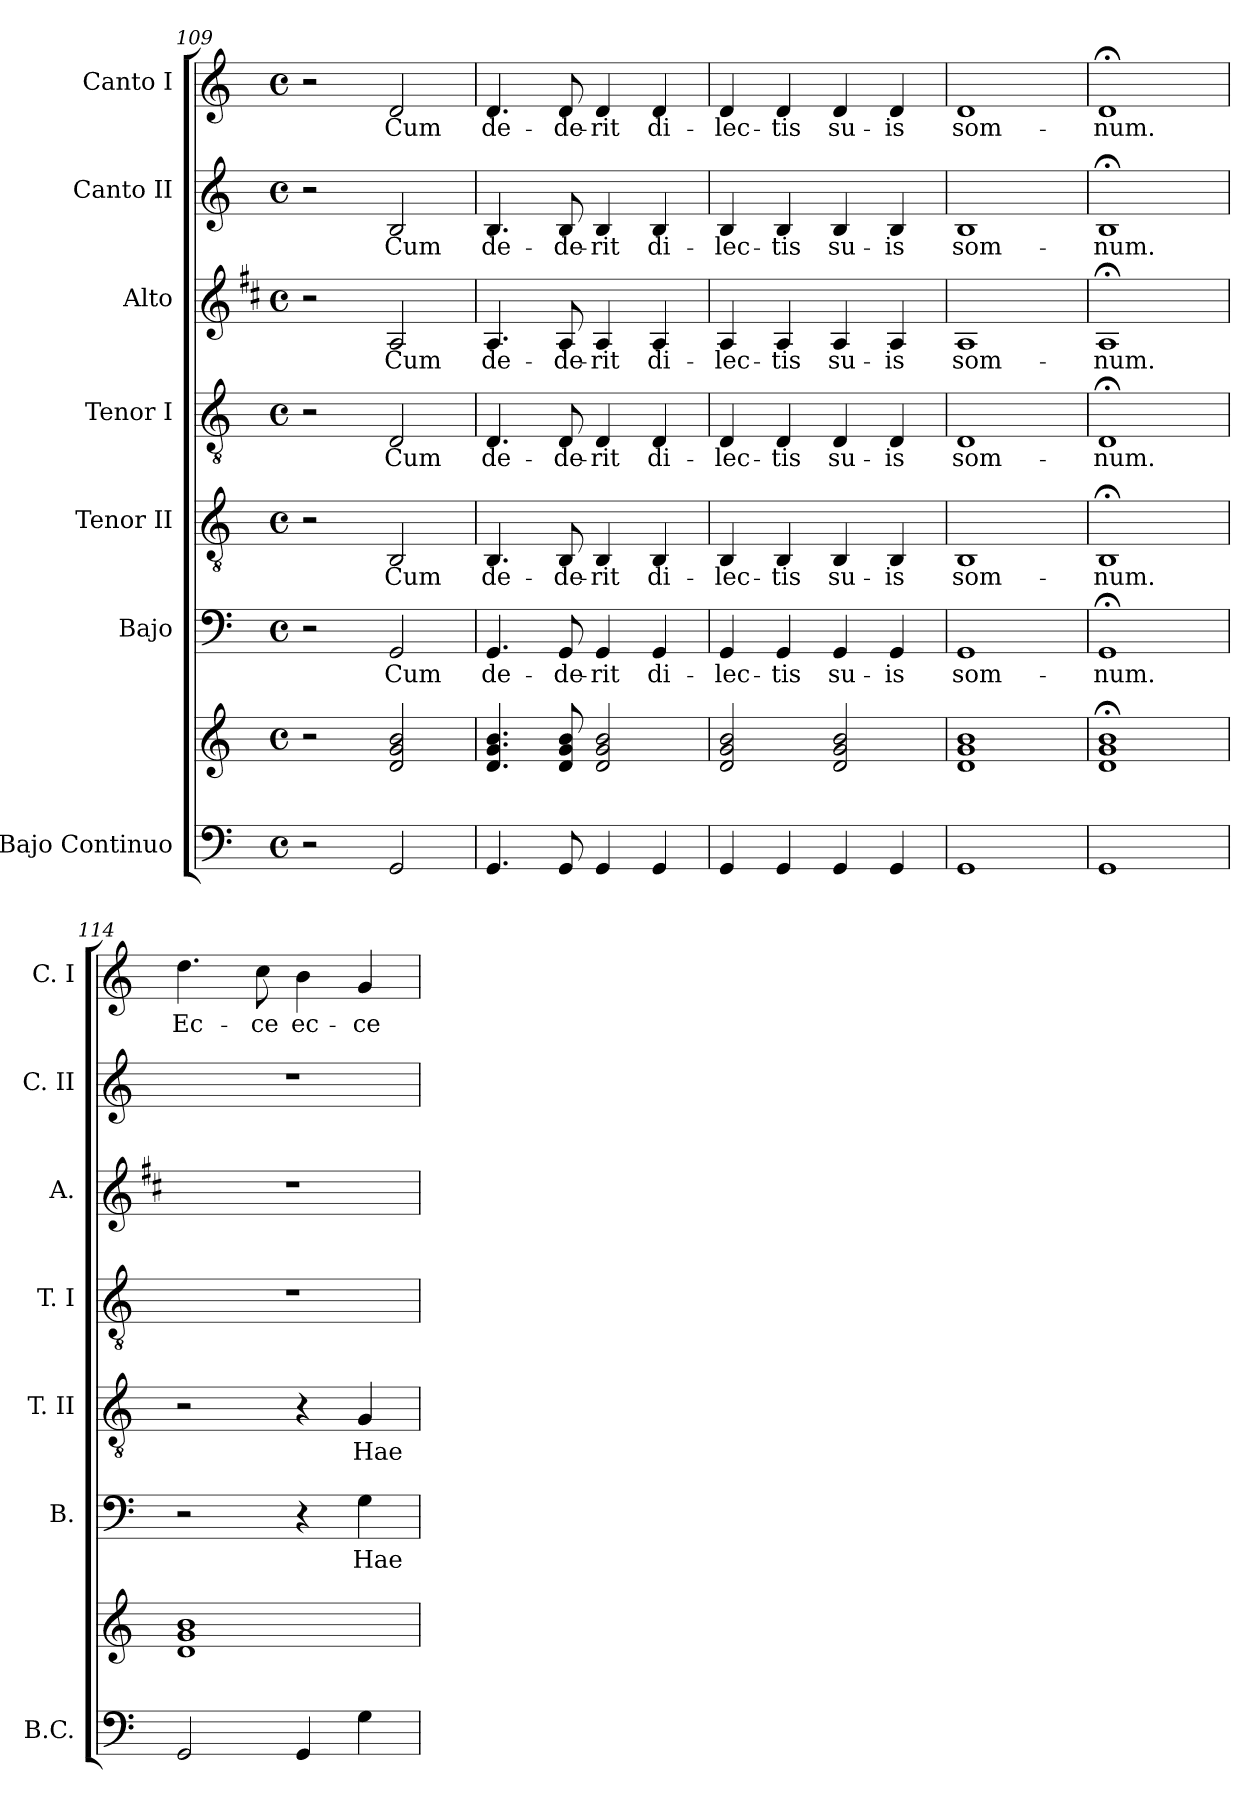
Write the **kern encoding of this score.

**kern	**kern	**kern	**text	**kern	**text	**kern	**text	**kern	**text	**kern	**text	**kern	**text
*part7	*part7	*part6	*part6	*part5	*part5	*part4	*part4	*part3	*part3	*part2	*part2	*part1	*part1
*staff8	*staff7	*staff6	*staff6	*staff5	*staff5	*staff4	*staff4	*staff3	*staff3	*staff2	*staff2	*staff1	*staff1
*I"Bajo Continuo	*	*I"Bajo	*	*I"Tenor II	*	*I"Tenor I	*	*I"Alto	*	*I"Canto II	*	*I"Canto I	*
*I'B.C.	*	*I'B.	*	*I'T. II	*	*I'T. I	*	*I'A.	*	*I'C. II	*	*I'C. I	*
*clefF4	*clefG2	*clefF4	*	*clefGv2	*	*clefGv2	*	*clefG2	*	*clefG2	*	*clefG2	*
*	*	*	*	*ITrd7c12	*	*ITrd7c12	*	*ITrd1c2	*	*	*	*	*
*k[]	*k[]	*k[]	*	*k[]	*	*k[]	*	*k[]	*	*k[]	*	*k[]	*
*M4/4	*M4/4	*M4/4	*	*M4/4	*	*M4/4	*	*M4/4	*	*M4/4	*	*M4/4	*
*met(c)	*met(c)	*met(c)	*	*met(c)	*	*met(c)	*	*met(c)	*	*met(c)	*	*met(c)	*
=109	=109	=109	=109	=109	=109	=109	=109	=109	=109	=109	=109	=109	=109
2r	2r	2r	.	2r	.	2r	.	2r	.	2r	.	2r	.
2GG/	2d/ 2g/ 2b/	2GG/	Cum	2BBB/	Cum	2DD/	Cum	2G/	Cum	2B/	Cum	2d/	Cum
=110	=110	=110	=110	=110	=110	=110	=110	=110	=110	=110	=110	=110	=110
4.GG/	4.d/ 4.g/ 4.b/	4.GG/	de-	4.BBB/	de-	4.DD/	de-	4.G/	de-	4.B/	de-	4.d/	de-
8GG/	8d/ 8g/ 8b/	8GG/	-de-	8BBB/	-de-	8DD/	-de-	8G/	-de-	8B/	-de-	8d/	-de-
4GG/	2d/ 2g/ 2b/	4GG/	-rit	4BBB/	-rit	4DD/	-rit	4G/	-rit	4B/	-rit	4d/	-rit
4GG/	.	4GG/	di-	4BBB/	di-	4DD/	di-	4G/	di-	4B/	di-	4d/	di-
!!LO:PB:g=z
=111	=111	=111	=111	=111	=111	=111	=111	=111	=111	=111	=111	=111	=111
4GG/	2d/ 2g/ 2b/	4GG/	-lec-	4BBB/	-lec-	4DD/	-lec-	4G/	-lec-	4B/	-lec-	4d/	-lec-
4GG/	.	4GG/	-tis	4BBB/	-tis	4DD/	-tis	4G/	-tis	4B/	-tis	4d/	-tis
4GG/	2d/ 2g/ 2b/	4GG/	su-	4BBB/	su-	4DD/	su-	4G/	su-	4B/	su-	4d/	su-
4GG/	.	4GG/	-is	4BBB/	-is	4DD/	-is	4G/	-is	4B/	-is	4d/	-is
=112	=112	=112	=112	=112	=112	=112	=112	=112	=112	=112	=112	=112	=112
1GG	1d 1g 1b	1GG	som-	1BBB	som-	1DD	som-	1G	som-	1B	som-	1d	som-
=113	=113	=113	=113	=113	=113	=113	=113	=113	=113	=113	=113	=113	=113
1GG	1d;< 1g;< 1b;<	1GG;<	-num.	1BBB;<	-num.	1DD;<	-num.	1G;<	-num.	1B;<	-num.	1d;<	-num.
=114	=114	=114	=114	=114	=114	=114	=114	=114	=114	=114	=114	=114	=114
2GG/	1d 1g 1b	2r	.	2r	.	1r	.	1r	.	1r	.	4.dd\	Ec-
.	.	.	.	.	.	.	.	.	.	.	.	8cc\	-ce
4GG/	.	4r	.	4r	.	.	.	.	.	.	.	4b\	ec-
4G\	.	4G\	Hae-	4GG/	Hae-	.	.	.	.	.	.	4g/	-ce
=	=	=	=	=	=	=	=	=	=	=	=	=	=
*-	*-	*-	*-	*-	*-	*-	*-	*-	*-	*-	*-	*-	*-
